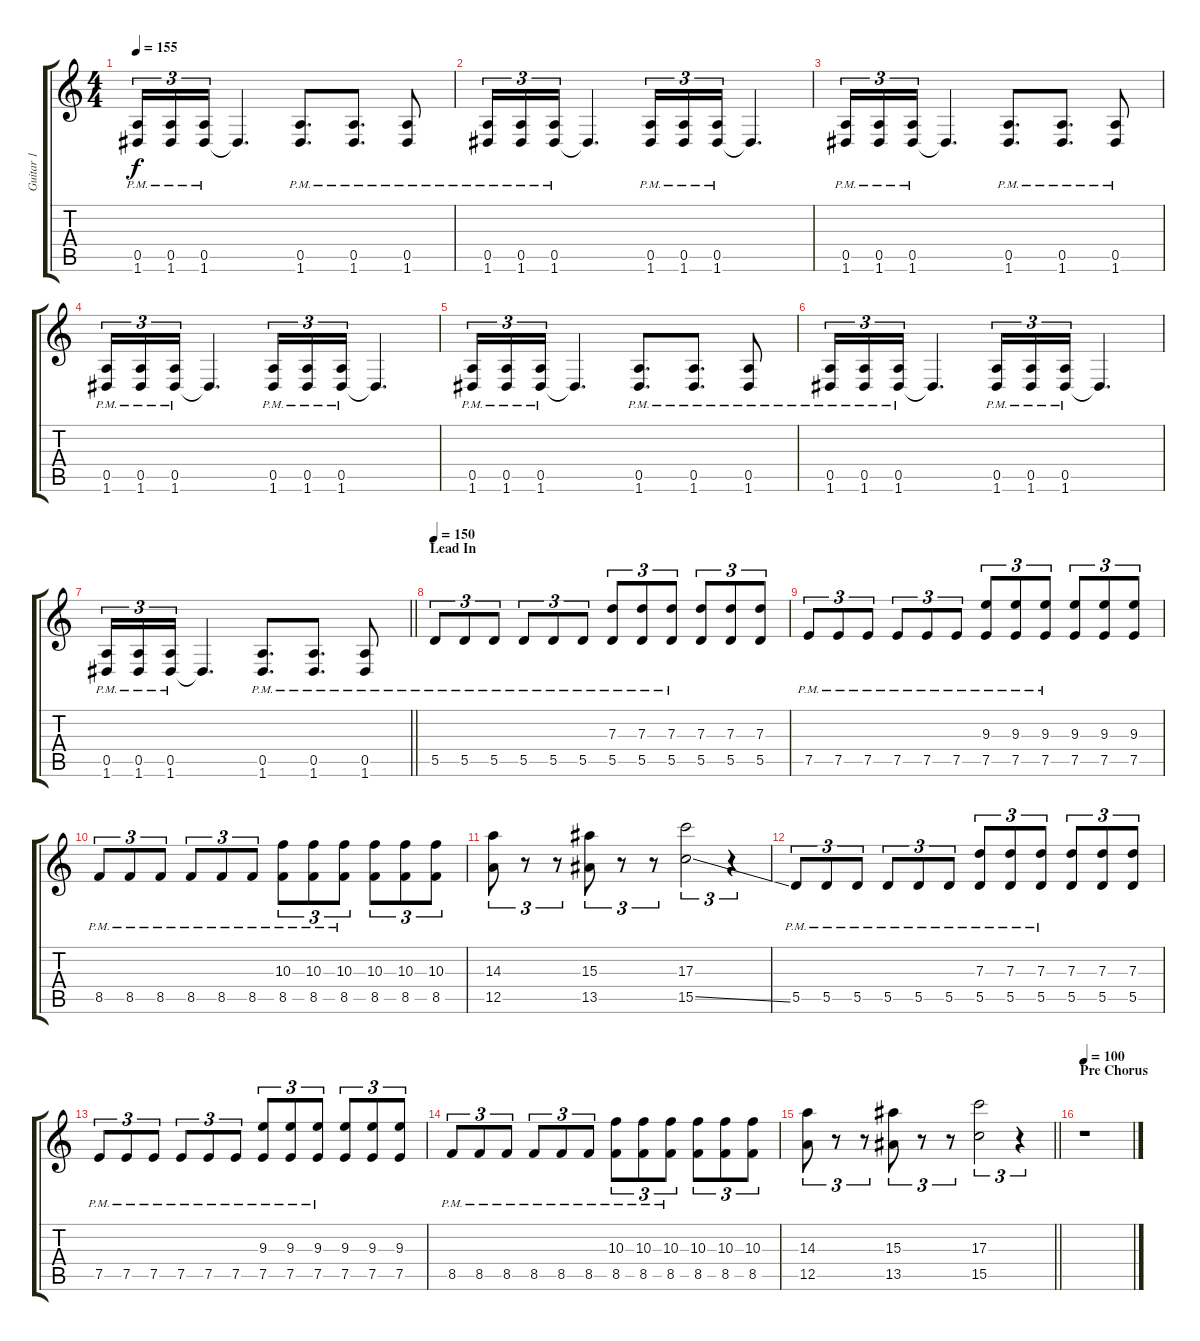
\track ("Guitar 1" "Guitar 1") {instrument distortionguitar}
\staff {score tabs}
\tuning (E4 B3 G3 D3 A2 D2) {hide}
\ts (4 4)
\tempo 155
\clef g2
\ks c
(0.5 1.6{pm}).16{tu (3 2) dy f} (0.5 1.6{pm}).16{tu (3 2)} (0.5 1.6{pm}).16{tu (3 2)} 1.6{t}.4{d} (0.5 1.6{pm}).8{d} (0.5 1.6{pm}).8{d} (0.5 1.6{pm}).8 |
(0.5 1.6{pm}).16{tu (3 2)} (0.5 1.6{pm}).16{tu (3 2)} (0.5 1.6{pm}).16{tu (3 2)} 1.6{t}.4{d} (0.5 1.6{pm}).16{tu (3 2)} (0.5 1.6{pm}).16{tu (3 2)} (0.5 1.6{pm}).16{tu (3 2)} 1.6{t}.4{d} |
(0.5 1.6{pm}).16{tu (3 2)} (0.5 1.6{pm}).16{tu (3 2)} (0.5 1.6{pm}).16{tu (3 2)} 1.6{t}.4{d} (0.5 1.6{pm}).8{d} (0.5 1.6{pm}).8{d} (0.5 1.6{pm}).8 |
(0.5 1.6{pm}).16{tu (3 2)} (0.5 1.6{pm}).16{tu (3 2)} (0.5 1.6{pm}).16{tu (3 2)} 1.6{t}.4{d} (0.5 1.6{pm}).16{tu (3 2)} (0.5 1.6{pm}).16{tu (3 2)} (0.5 1.6{pm}).16{tu (3 2)} 1.6{t}.4{d} |
(0.5 1.6{pm}).16{tu (3 2)} (0.5 1.6{pm}).16{tu (3 2)} (0.5 1.6{pm}).16{tu (3 2)} 1.6{t}.4{d} (0.5 1.6{pm}).8{d} (0.5 1.6{pm}).8{d} (0.5 1.6{pm}).8 |
(0.5 1.6{pm}).16{tu (3 2)} (0.5 1.6{pm}).16{tu (3 2)} (0.5 1.6{pm}).16{tu (3 2)} 1.6{t}.4{d} (0.5 1.6{pm}).16{tu (3 2)} (0.5 1.6{pm}).16{tu (3 2)} (0.5 1.6{pm}).16{tu (3 2)} 1.6{t}.4{d} |
\barLineRight lightlight
(0.5 1.6{pm}).16{tu (3 2)} (0.5 1.6{pm}).16{tu (3 2)} (0.5 1.6{pm}).16{tu (3 2)} 1.6{t}.4{d} (0.5 1.6{pm}).8{d} (0.5 1.6{pm}).8{d} (0.5 1.6{pm}).8 |
\section ("" "Lead In")
\tempo 150
5.5{pm}.8{tu (3 2)} 5.5{pm}.8{tu (3 2)} 5.5{pm}.8{tu (3 2)} 5.5{pm}.8{tu (3 2)} 5.5{pm}.8{tu (3 2)} 5.5{pm}.8{tu (3 2)} (7.3{pm} 5.5{pm}).8{tu (3 2)} (7.3{pm} 5.5{pm}).8{tu (3 2)} (7.3{pm} 5.5{pm}).8{tu (3 2)} (7.3 5.5).8{tu (3 2)} (7.3 5.5).8{tu (3 2)} (7.3 5.5).8{tu (3 2)} |
7.5{pm}.8{tu (3 2)} 7.5{pm}.8{tu (3 2)} 7.5{pm}.8{tu (3 2)} 7.5{pm}.8{tu (3 2)} 7.5{pm}.8{tu (3 2)} 7.5{pm}.8{tu (3 2)} (9.3{pm} 7.5{pm}).8{tu (3 2)} (9.3{pm} 7.5{pm}).8{tu (3 2)} (9.3{pm} 7.5{pm}).8{tu (3 2)} (9.3 7.5).8{tu (3 2)} (9.3 7.5).8{tu (3 2)} (9.3 7.5).8{tu (3 2)} |
8.5{pm}.8{tu (3 2)} 8.5{pm}.8{tu (3 2)} 8.5{pm}.8{tu (3 2)} 8.5{pm}.8{tu (3 2)} 8.5{pm}.8{tu (3 2)} 8.5{pm}.8{tu (3 2)} (10.3{pm} 8.5{pm}).8{tu (3 2)} (10.3{pm} 8.5{pm}).8{tu (3 2)} (10.3{pm} 8.5{pm}).8{tu (3 2)} (10.3 8.5).8{tu (3 2)} (10.3 8.5).8{tu (3 2)} (10.3 8.5).8{tu (3 2)} |
(14.3 12.5).8{tu (3 2)} r.8{tu (3 2)} r.8{tu (3 2)} (15.3 13.5).8{tu (3 2)} r.8{tu (3 2)} r.8{tu (3 2)} (17.3 15.5{ss}).2{tu (3 2)} r.4{tu (3 2)} |
5.5{pm}.8{tu (3 2)} 5.5{pm}.8{tu (3 2)} 5.5{pm}.8{tu (3 2)} 5.5{pm}.8{tu (3 2)} 5.5{pm}.8{tu (3 2)} 5.5{pm}.8{tu (3 2)} (7.3{pm} 5.5{pm}).8{tu (3 2)} (7.3{pm} 5.5{pm}).8{tu (3 2)} (7.3 5.5{pm}).8{tu (3 2)} (7.3 5.5).8{tu (3 2)} (7.3 5.5).8{tu (3 2)} (7.3 5.5).8{tu (3 2)} |
7.5{pm}.8{tu (3 2)} 7.5{pm}.8{tu (3 2)} 7.5{pm}.8{tu (3 2)} 7.5{pm}.8{tu (3 2)} 7.5{pm}.8{tu (3 2)} 7.5{pm}.8{tu (3 2)} (9.3{pm} 7.5{pm}).8{tu (3 2)} (9.3{pm} 7.5{pm}).8{tu (3 2)} (9.3{pm} 7.5{pm}).8{tu (3 2)} (9.3 7.5).8{tu (3 2)} (9.3 7.5).8{tu (3 2)} (9.3 7.5).8{tu (3 2)} |
8.5{pm}.8{tu (3 2)} 8.5{pm}.8{tu (3 2)} 8.5{pm}.8{tu (3 2)} 8.5{pm}.8{tu (3 2)} 8.5{pm}.8{tu (3 2)} 8.5{pm}.8{tu (3 2)} (10.3{pm} 8.5{pm}).8{tu (3 2)} (10.3{pm} 8.5{pm}).8{tu (3 2)} (10.3{pm} 8.5{pm}).8{tu (3 2)} (10.3 8.5).8{tu (3 2)} (10.3 8.5).8{tu (3 2)} (10.3 8.5).8{tu (3 2)} |
\barLineRight lightlight
(14.3 12.5).8{tu (3 2)} r.8{tu (3 2)} r.8{tu (3 2)} (15.3 13.5).8{tu (3 2)} r.8{tu (3 2)} r.8{tu (3 2)} (17.3 15.5).2{tu (3 2)} r.4{tu (3 2)} |
\section ("" "Pre Chorus")
\tempo 100
r.1
